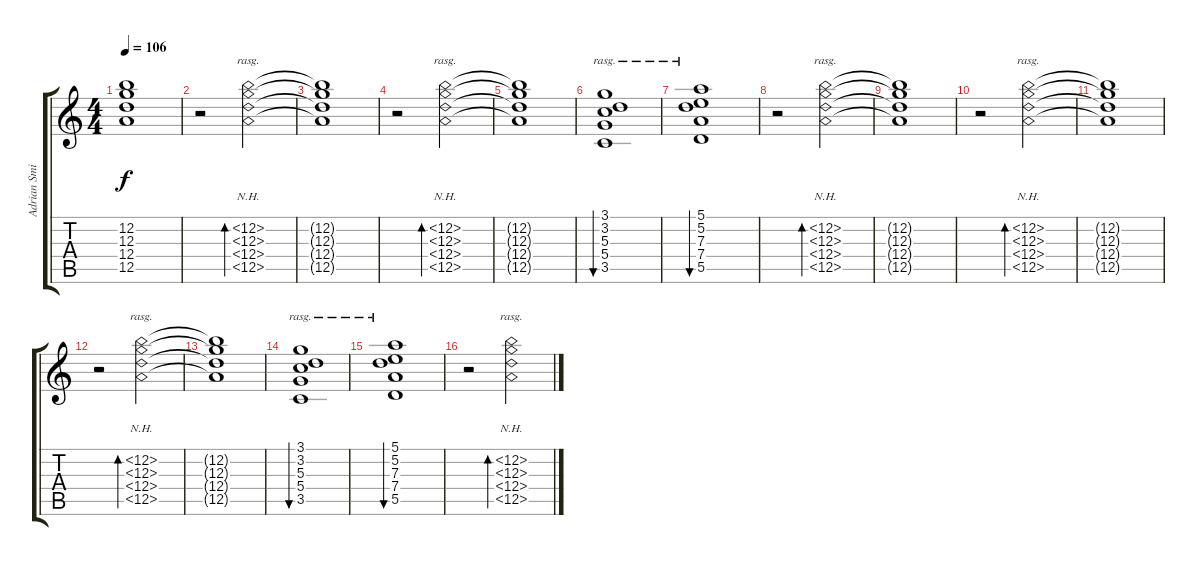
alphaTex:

\track ("Adrian Smith" "Adrian Smi") {instrument overdrivenguitar}
\staff {score tabs}
\tuning (E4 B3 G3 D3 A2 E2) {hide}
\ts (4 4)
\tempo 106
\clef g2
\ks c
(12.2{t} 12.3{t} 12.4{t} 12.5{t}).1{dy f} |
r.2 (12.2{nh} 12.3{nh} 12.4{nh} 12.5{nh}).2{bd 480 rasg ii} |
(12.2{t} 12.3{t} 12.4{t} 12.5{t}).1 |
r.2 (12.2{nh} 12.3{nh} 12.4{nh} 12.5{nh}).2{bd 480 rasg ii} |
(12.2{t} 12.3{t} 12.4{t} 12.5{t}).1 |
(3.1 3.2 5.3 5.4 3.5).1{bu 480 rasg ii} |
(5.1 5.2 7.3 7.4 5.5).1{bu 480 rasg ii} |
r.2 (12.2{nh} 12.3{nh} 12.4{nh} 12.5{nh}).2{bd 480 rasg ii} |
(12.2{t} 12.3{t} 12.4{t} 12.5{t}).1 |
r.2 (12.2{nh} 12.3{nh} 12.4{nh} 12.5{nh}).2{bd 480 rasg ii} |
(12.2{t} 12.3{t} 12.4{t} 12.5{t}).1 |
r.2 (12.2{nh} 12.3{nh} 12.4{nh} 12.5{nh}).2{bd 480 rasg ii} |
(12.2{t} 12.3{t} 12.4{t} 12.5{t}).1 |
(3.1 3.2 5.3 5.4 3.5).1{bu 480 rasg ii} |
(5.1 5.2 7.3 7.4 5.5).1{bu 480 rasg ii} |
r.2 (12.2{nh} 12.3{nh} 12.4{nh} 12.5{nh}).2{bd 480 rasg ii}
